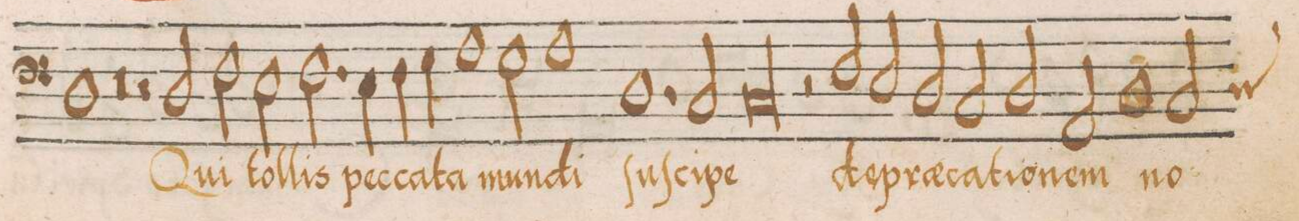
**kern	**text
*I"BASSVS	*
*clefF4	*
*k[]	*
*met(c|)	*
*M2/1	*
1D	.
1r	.
=88	=88
1r	.
2r	.
2D/	Qui
=89	=89
2F\	.
2E\	tol-
2.F\	-lis
4E\	pec-
=90	=90
4F\	-ca-
4G\	-ta
1A	mun-
2G\	.
=91	=91
1A	-di
1.D	ſu-
=92	=92
2C/	-ſci-
00C	-pe
=93	=93
=94	=94
2r	.
2F/	de-
=95	=95
2E/	-pr(ae)-
2D/	-ca-
2C/	-ti-
2D/	-o-
=96	=96
2AA/	-nem
1D	no
*custos:D	*
2C/	.
=97	=97
*-	*-
